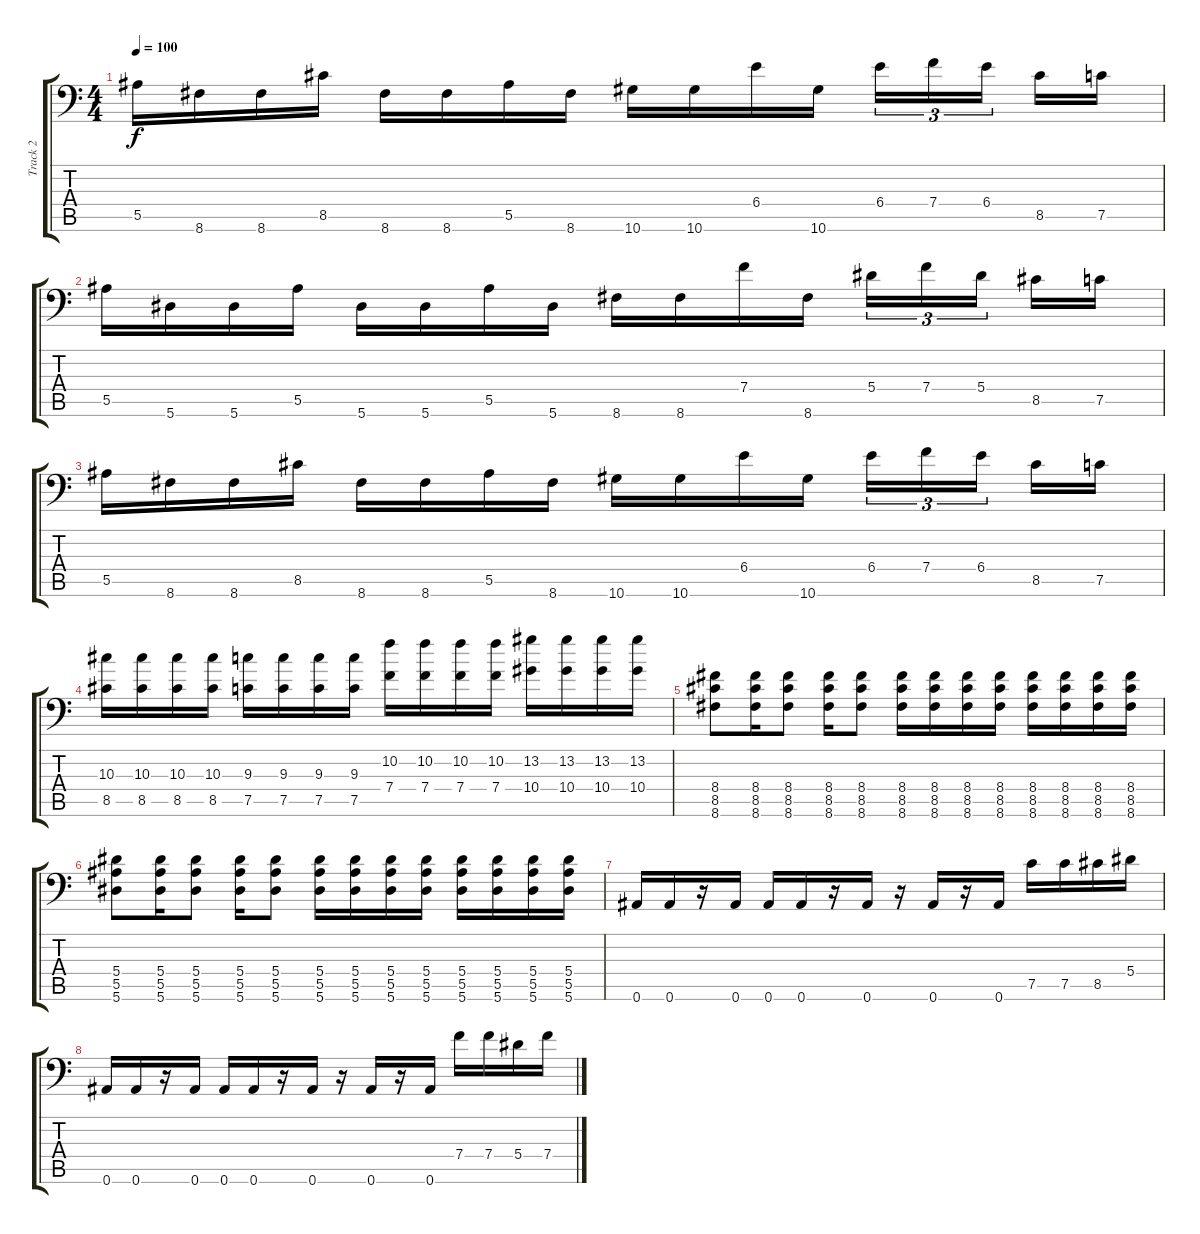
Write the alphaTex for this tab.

\track ("Track 2" "Track 2") {instrument distortionguitar}
\staff {score tabs}
\tuning (C4 G3 Eb3 Bb2 F2 Bb1) {hide}
\ts (4 4)
\tempo 100
\clef f4
\ks c
5.5.16{dy f} 8.6.16 8.6.16 8.5.16 8.6.16 8.6.16 5.5.16 8.6.16 10.6.16 10.6.16 6.4.16 10.6.16 6.4.16{tu (3 2)} 7.4.16{tu (3 2)} 6.4.16{tu (3 2) beam splitsecondary} 8.5.16 7.5.16 |
5.5.16 5.6.16 5.6.16 5.5.16 5.6.16 5.6.16 5.5.16 5.6.16 8.6.16 8.6.16 7.4.16 8.6.16 5.4.16{tu (3 2)} 7.4.16{tu (3 2)} 5.4.16{tu (3 2) beam splitsecondary} 8.5.16 7.5.16 |
5.5.16 8.6.16 8.6.16 8.5.16 8.6.16 8.6.16 5.5.16 8.6.16 10.6.16 10.6.16 6.4.16 10.6.16 6.4.16{tu (3 2)} 7.4.16{tu (3 2)} 6.4.16{tu (3 2) beam splitsecondary} 8.5.16 7.5.16 |
(10.3 8.5).16 (10.3 8.5).16 (10.3 8.5).16 (10.3 8.5).16 (9.3 7.5).16 (9.3 7.5).16 (9.3 7.5).16 (9.3 7.5).16 (10.2 7.4).16 (10.2 7.4).16 (10.2 7.4).16 (10.2 7.4).16 (13.2 10.4).16 (13.2 10.4).16 (13.2 10.4).16 (13.2 10.4).16 |
(8.4 8.5 8.6).8 (8.4 8.5 8.6).16 (8.4 8.5 8.6).8 (8.4 8.5 8.6).16 (8.4 8.5 8.6).8 (8.4 8.5 8.6).16 (8.4 8.5 8.6).16 (8.4 8.5 8.6).16 (8.4 8.5 8.6).16 (8.4 8.5 8.6).16 (8.4 8.5 8.6).16 (8.4 8.5 8.6).16 (8.4 8.5 8.6).16 |
(5.4 5.5 5.6).8 (5.4 5.5 5.6).16 (5.4 5.5 5.6).8 (5.4 5.5 5.6).16 (5.4 5.5 5.6).8 (5.4 5.5 5.6).16 (5.4 5.5 5.6).16 (5.4 5.5 5.6).16 (5.4 5.5 5.6).16 (5.4 5.5 5.6).16 (5.4 5.5 5.6).16 (5.4 5.5 5.6).16 (5.4 5.5 5.6).16 |
0.6.16 0.6.16 r.16 0.6.16 0.6.16 0.6.16 r.16 0.6.16 r.16 0.6.16 r.16 0.6.16 7.5.16 7.5.16 8.5.16 5.4.16 |
0.6.16 0.6.16 r.16 0.6.16 0.6.16 0.6.16 r.16 0.6.16 r.16 0.6.16 r.16 0.6.16 7.4.16 7.4.16 5.4.16 7.4.16
